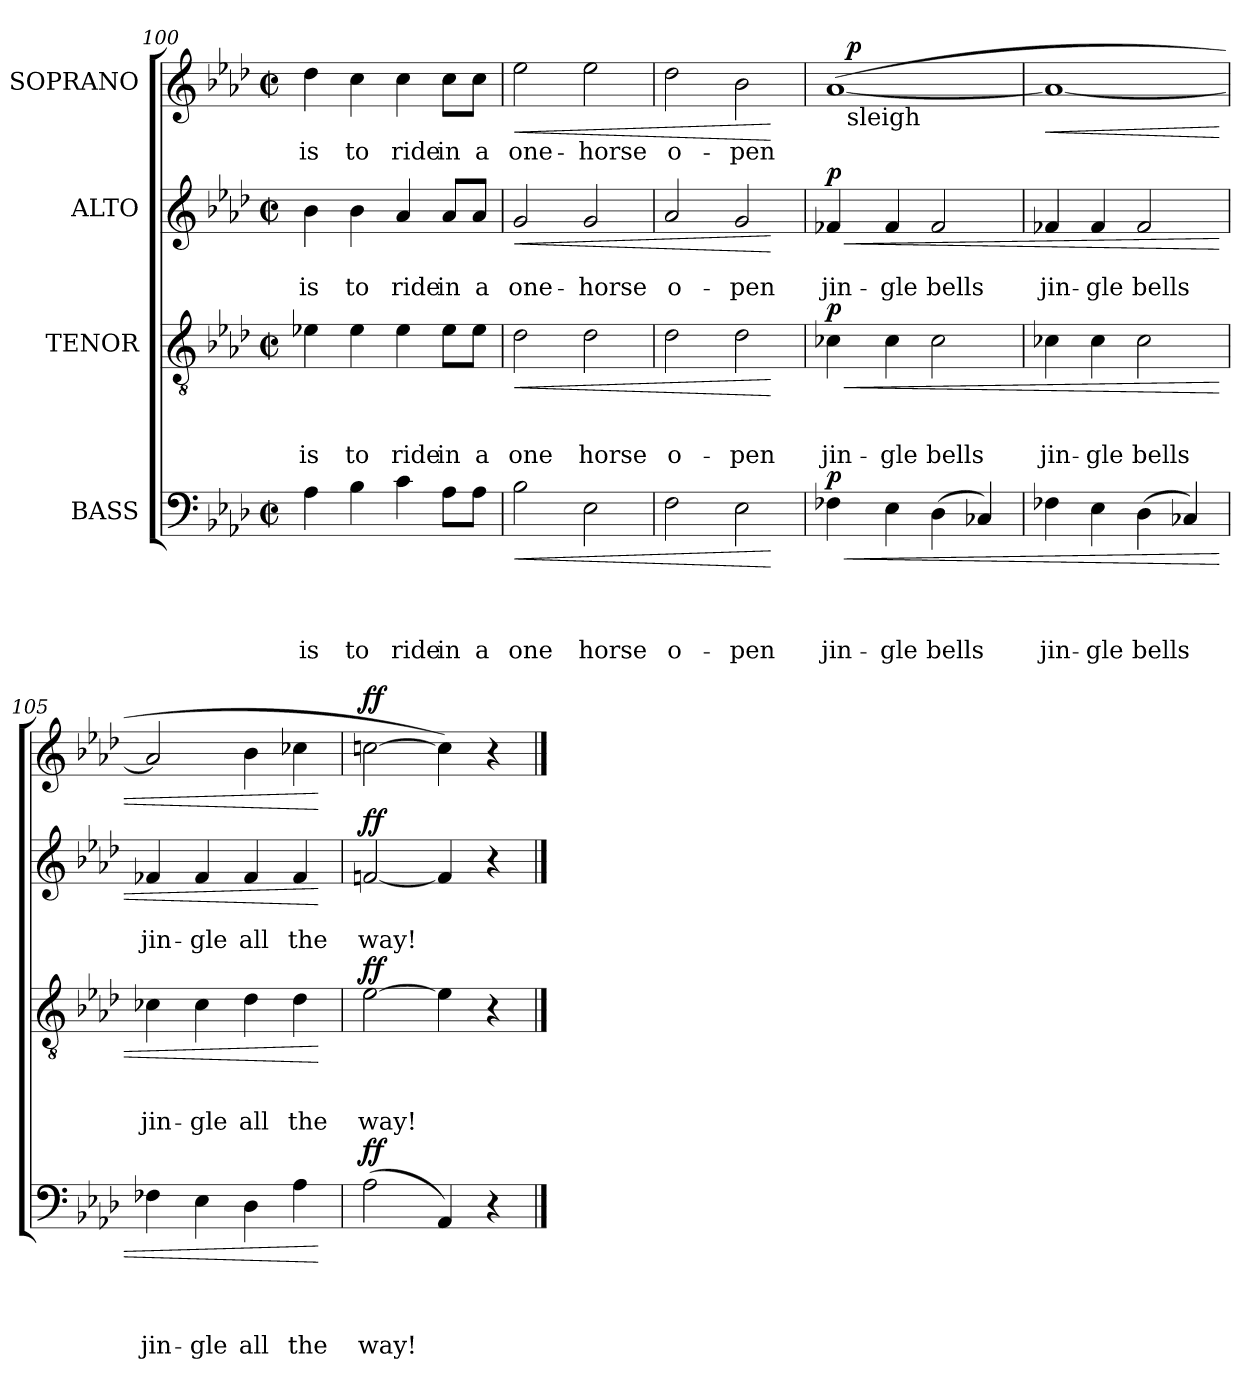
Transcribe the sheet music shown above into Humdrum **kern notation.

**kern	**text	**text	**text	**text	**dynam	**kern	**text	**text	**text	**dynam	**kern	**text	**text	**dynam	**kern	**text	**dynam
*part4	*part4	*part4	*part4	*part4	*part4	*part3	*part3	*part3	*part3	*part3	*part2	*part2	*part2	*part2	*part1	*part1	*part1
*staff4	*staff4	*staff4	*staff4	*staff4	*staff4	*staff3	*staff3	*staff3	*staff3	*staff3	*staff2	*staff2	*staff2	*staff2	*staff1	*staff1	*staff1
*I"BASS	*	*	*	*	*	*I"TENOR	*	*	*	*	*I"ALTO	*	*	*	*I"SOPRANO	*	*
*clefF4	*	*	*	*	*	*clefGv2	*	*	*	*	*clefG2	*	*	*	*clefG2	*	*
*k[b-e-a-d-]	*	*	*	*	*	*k[b-e-a-d-]	*	*	*	*	*k[b-e-a-d-]	*	*	*	*k[b-e-a-d-]	*	*
*A-:	*	*	*	*	*	*A-:	*	*	*	*	*A-:	*	*	*	*A-:	*	*
*M2/2	*	*	*	*	*	*M2/2	*	*	*	*	*M2/2	*	*	*	*M2/2	*	*
*met(c|)	*	*	*	*	*	*met(c|)	*	*	*	*	*met(c|)	*	*	*	*met(c|)	*	*
=100	=100	=100	=100	=100	=100	=100	=100	=100	=100	=100	=100	=100	=100	=100	=100	=100	=100
!	!	!	!	!LO:LY:b	!	!	!	!	!LO:LY:b	!	!	!	!LO:LY:b	!	!	!LO:LY:b	!
4A-\	.	.	.	is	.	4e-X\	.	.	is	.	4b-\	.	is	.	4dd-\	is	.
!	!	!	!	!LO:LY:b	!	!	!	!	!LO:LY:b	!	!	!	!LO:LY:b	!	!	!LO:LY:b	!
4B-\	.	.	.	to	.	4e-\	.	.	to	.	4b-\	.	to	.	4cc\	to	.
!	!	!	!	!LO:LY:b	!	!	!	!	!LO:LY:b	!	!	!	!LO:LY:b	!	!	!LO:LY:b	!
4c\	.	.	.	ride	.	4e-\	.	.	ride	.	4a-/	.	ride	.	4cc\	ride	.
!	!	!	!	!LO:LY:b	!	!	!	!	!LO:LY:b	!	!	!	!LO:LY:b	!	!	!LO:LY:b	!
8A-\L	.	.	.	in	.	8e-\L	.	.	in	.	8a-/L	.	in	.	8cc\L	in	.
!	!	!	!	!LO:LY:b	!	!	!	!	!LO:LY:b	!	!	!	!LO:LY:b	!	!	!LO:LY:b	!
8A-\J	.	.	.	a	.	8e-\J	.	.	a	.	8a-/J	.	a	.	8cc\J	a	.
=101	=101	=101	=101	=101	=101	=101	=101	=101	=101	=101	=101	=101	=101	=101	=101	=101	=101
!	!	!	!	!LO:LY:b	!LO:HP:b	!	!	!	!LO:LY:b	!LO:HP:b	!	!	!LO:LY:b	!LO:HP:b	!	!LO:LY:b	!LO:HP:b
2B-\	.	.	.	one	<	2d-\	.	.	one	<	2g/	.	one-	<	2ee-\	one-	<
!	!	!	!	!LO:LY:b	!	!	!	!	!LO:LY:b	!	!	!	!LO:LY:b	!	!	!LO:LY:b	!
2E-\	.	.	.	horse	.	2d-\	.	.	horse	.	2g/	.	-horse	.	2ee-\	-horse	.
=102	=102	=102	=102	=102	=102	=102	=102	=102	=102	=102	=102	=102	=102	=102	=102	=102	=102
!	!	!	!	!LO:LY:b	!	!	!	!	!LO:LY:b	!	!	!	!LO:LY:b	!	!	!LO:LY:b	!
2F\	.	.	.	o-	.	2d-\	.	.	o-	.	2a-/	.	o-	.	2dd-\	o-	.
!	!	!	!	!LO:LY:b	!	!	!	!	!LO:LY:b	!	!	!	!LO:LY:b	!	!	!LO:LY:b	!
2E-\	.	.	.	-pen	.	2d-\	.	.	-pen	.	2g/	.	-pen	.	2b-\	-pen	.
.	.	.	.	.	[	.	.	.	.	[	.	.	.	[	.	.	[
!!LO:LB:g=z
=103	=103	=103	=103	=103	=103	=103	=103	=103	=103	=103	=103	=103	=103	=103	=103	=103	=103
!	!	!	!	!	!	!	!	!	!	!	!	!	!	!	!LO:TX:a:t=1 03	!	!
!	!	!	!	!LO:LY:b	!LO:HP:b	!	!	!	!LO:LY:b	!LO:HP:b	!	!	!LO:LY:b	!LO:HP:b	!	!	!
!	!	!	!	!	!LO:DY:n=1:a	!	!	!	!	!LO:DY:n=1:a	!	!	!	!LO:DY:n=1:a	!	!	!
*	*	*	*	*	*	*	*	*	*	*	*	*	*	*	*^	*	*
4F-X\	.	.	.	jin-	< p	4c-X\	.	.	jin-	< p	4f-X/	.	jin-	< p	(>[<1a-	16ryy	.	.
!	!	!	!	!	!	!	!	!	!	!	!	!	!	!	!	!LO:TX:b:t=sleigh	!	!
!	!	!	!	!	!	!	!	!	!	!	!	!	!	!	!	!	!	!LO:DY:a
.	.	.	.	.	.	.	.	.	.	.	.	.	.	.	.	2...ryy	.	p
!	!	!	!	!LO:LY:b	!	!	!	!	!LO:LY:b	!	!	!	!LO:LY:b	!	!	!	!	!
4E-\	.	.	.	-gle	.	4c-\	.	.	-gle	.	4f-/	.	-gle	.	.	.	.	.
!	!	!	!	!LO:LY:b	!	!	!	!	!LO:LY:b	!	!	!	!LO:LY:b	!	!	!	!	!
(>4D-\	.	.	.	bells	.	2c-\	.	.	bells	.	2f-/	.	bells	.	.	.	.	.
4C-X/)	.	.	.	.	.	.	.	.	.	.	.	.	.	.	.	.	.	.
=104	=104	=104	=104	=104	=104	=104	=104	=104	=104	=104	=104	=104	=104	=104	=104	=104	=104	=104
!	!	!	!	!LO:LY:b	!	!	!	!	!LO:LY:b	!	!	!	!LO:LY:b	!	!	!	!	!LO:HP:b
*	*	*	*	*	*	*	*	*	*	*	*	*	*	*	*v	*v	*	*
4F-X\	.	.	.	jin-	.	4c-X\	.	.	jin-	.	4f-X/	.	jin-	.	1a-_	.	<
!	!	!	!	!LO:LY:b	!	!	!	!	!LO:LY:b	!	!	!	!LO:LY:b	!	!	!	!
4E-\	.	.	.	-gle	.	4c-\	.	.	-gle	.	4f-/	.	-gle	.	.	.	.
!	!	!	!	!LO:LY:b	!	!	!	!	!LO:LY:b	!	!	!	!LO:LY:b	!	!	!	!
(>4D-\	.	.	.	bells	.	2c-\	.	.	bells	.	2f-/	.	bells	.	.	.	.
4C-X/)	.	.	.	.	.	.	.	.	.	.	.	.	.	.	.	.	.
=105	=105	=105	=105	=105	=105	=105	=105	=105	=105	=105	=105	=105	=105	=105	=105	=105	=105
!	!	!	!	!LO:LY:b	!	!	!	!	!LO:LY:b	!	!	!	!LO:LY:b	!	!	!	!
4F-X\	.	.	.	jin-	.	4c-X\	.	.	jin-	.	4f-X/	.	jin-	.	2a-/]	.	.
!	!	!	!	!LO:LY:b	!	!	!	!	!LO:LY:b	!	!	!	!LO:LY:b	!	!	!	!
4E-\	.	.	.	-gle	.	4c-\	.	.	-gle	.	4f-/	.	-gle	.	.	.	.
!	!	!	!	!LO:LY:b	!	!	!	!	!LO:LY:b	!	!	!	!LO:LY:b	!	!	!	!
4D-\	.	.	.	all	.	4d-\	.	.	all	.	4f-/	.	all	.	4b-\	.	.
!	!	!	!	!LO:LY:b	!	!	!	!	!LO:LY:b	!	!	!	!LO:LY:b	!	!	!	!
4A-\	.	.	.	the	.	4d-\	.	.	the	.	4f-/	.	the	.	4cc-X\	.	.
.	.	.	.	.	[	.	.	.	.	[	.	.	.	[	.	.	[
=106	=106	=106	=106	=106	=106	=106	=106	=106	=106	=106	=106	=106	=106	=106	=106	=106	=106
!	!	!	!	!LO:LY:b	!LO:DY:a	!	!	!	!LO:LY:b	!LO:DY:a	!	!	!LO:LY:b	!LO:DY:a	!	!	!LO:DY:a
(>2A-\	.	.	.	way!	ff	[>2e-\	.	.	way!	ff	[<2fn/	.	way!	ff	[>2ccn\	.	ff
4AA-/)	.	.	.	.	.	4e-\]	.	.	.	.	4f/]	.	.	.	4cc\])	.	.
4r	.	.	.	.	.	4r	.	.	.	.	4r	.	.	.	4r	.	.
==	==	==	==	==	==	==	==	==	==	==	==	==	==	==	==	==	==
*-	*-	*-	*-	*-	*-	*-	*-	*-	*-	*-	*-	*-	*-	*-	*-	*-	*-
